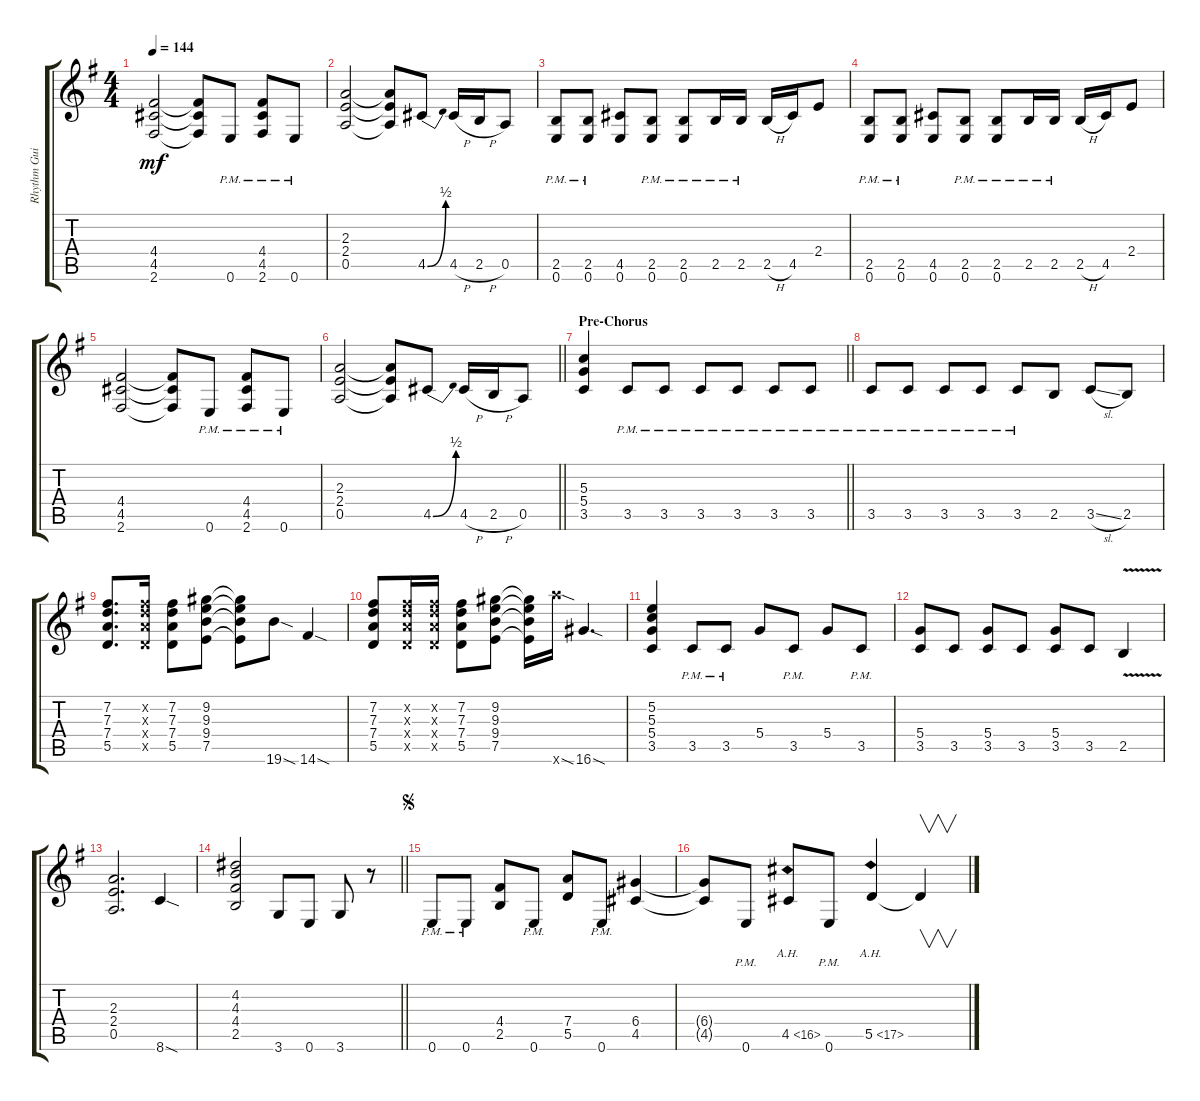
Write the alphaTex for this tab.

\track ("Rhythm Guitar 1" "Rhythm Gui") {instrument distortionguitar}
\staff {score tabs}
\tuning (E4 B3 G3 D3 A2 E2) {hide}
\ts (4 4)
\tempo 144
\clef g2
\ks g
(4.4 4.5 2.6).2{dy mf} (4.4{t} 4.5{t} 2.6{t}).8 0.6{pm}.8 (4.4{pm} 4.5{pm} 2.6{pm}).8 0.6{pm}.8 |
(2.3 2.4 0.5).2 (2.3{t} 2.4{t} 0.5{t}).8 4.5{be (bend 0 0 60 2)}.8 4.5{h}.16 2.5{h}.16 0.5.8 |
(2.5{pm} 0.6{pm}).8 (2.5{pm} 0.6{pm}).8 (4.5 0.6).8 (2.5{pm} 0.6{pm}).8 (2.5{pm} 0.6{pm}).8 2.5{pm}.16 2.5{pm}.16 2.5{h}.16 4.5.16 2.4.8 |
(2.5{pm} 0.6{pm}).8 (2.5{pm} 0.6{pm}).8 (4.5 0.6).8 (2.5{pm} 0.6{pm}).8 (2.5{pm} 0.6{pm}).8 2.5{pm}.16 2.5{pm}.16 2.5{h}.16 4.5.16 2.4.8 |
(4.4 4.5 2.6).2 (4.4{t} 4.5{t} 2.6{t}).8 0.6{pm}.8 (4.4{pm} 4.5{pm} 2.6{pm}).8 0.6{pm}.8 |
\barLineRight lightlight
(2.3 2.4 0.5).2 (2.3{t} 2.4{t} 0.5{t}).8 4.5{be (bend 0 0 60 2)}.8 4.5{h}.16 2.5{h}.16 0.5.8 |
\section ("" "Pre-Chorus")
\barLineRight lightlight
(5.3 5.4 3.5).4 3.5{pm}.8 3.5{pm}.8 3.5{pm}.8 3.5{pm}.8 3.5{pm}.8 3.5{pm}.8 |
3.5{pm}.8 3.5{pm}.8 3.5{pm}.8 3.5{pm}.8 3.5{pm}.8 2.5.8 3.5{sl}.8 2.5.8 |
(7.2 7.3 7.4 5.5).8{d} (7.2{x} 7.3{x} 7.4{x} 5.5{x}).16 (7.2 7.3 7.4 5.5).8 (9.2 9.3 9.4 7.5).8 (9.2{t} 9.3{t} 9.4{t} 7.5{t}).8 19.6{sod}.8 14.6{sod}.4 |
(7.2 7.3 7.4 5.5).8 (7.2{x} 7.3{x} 7.4{x} 5.5{x}).16 (7.2{x} 7.3{x} 7.4{x} 5.5{x}).16 (7.2 7.3 7.4 5.5).8 (9.2 9.3 9.4 7.5).8 (9.2{t} 9.3{t} 9.4{t} 7.5{t}).16 29.6{sod x}.16 16.6{sod}.4{d} |
(5.2 5.3 5.4 3.5).4 3.5{pm}.8 3.5{pm}.8 5.4.8 3.5{pm}.8 5.4.8 3.5{pm}.8 |
(5.4 3.5).8 3.5.8 (5.4 3.5).8 3.5.8 (5.4 3.5).8 3.5.8 2.5{v}.4 |
(2.3 2.4 0.5).2{d} 8.6{sod}.4 |
\barLineRight lightlight
(4.2 4.3 4.4 2.5).2 3.6.8 0.6.8 3.6.8 r.8 |
\jump segno
0.6{pm}.8 0.6{pm}.8 (4.4 2.5).8 0.6{pm}.8 (7.4 5.5).8 0.6{pm}.8 (6.4 4.5).4 |
(6.4{t} 4.5{t}).8 0.6{pm}.8 4.5{ah 12}.8 0.6{pm}.8 5.5{ah 12}.4 5.5{t}.4{v}
